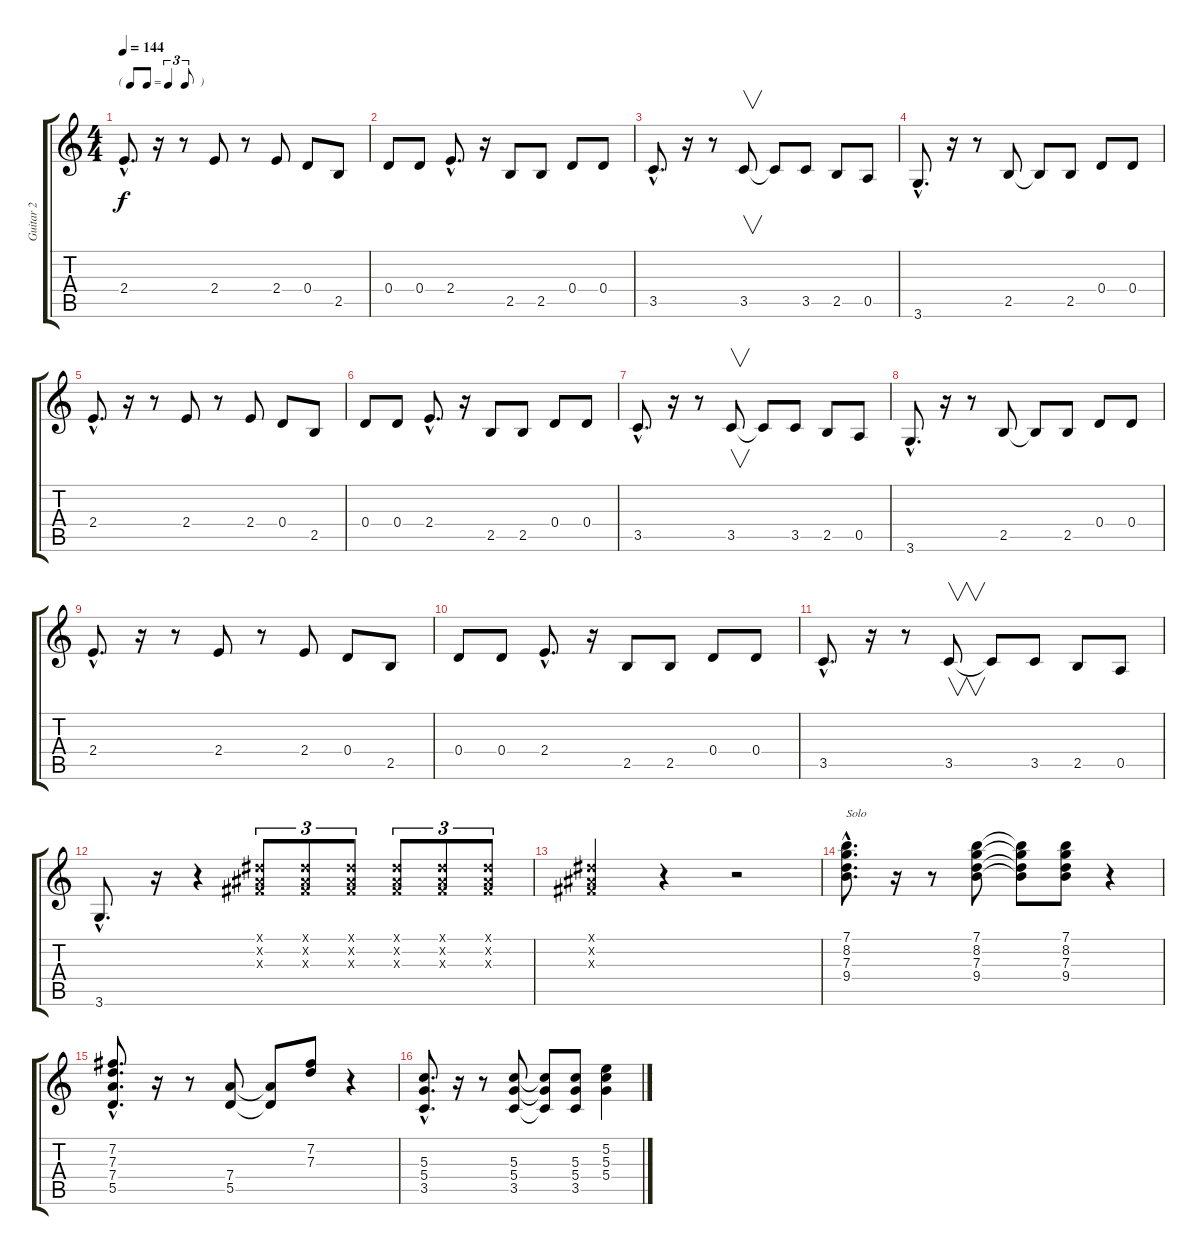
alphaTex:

\track ("Guitar 2" "Guitar 2") {instrument electricguitarclean}
\staff {score tabs}
\tuning (E4 B3 G3 D3 A2 E2) {hide}
\ts (4 4)
\tf triplet8th
\tempo 144
\clef g2
\ks c
2.4{hac}.8{d dy f} r.16 r.8 2.4.8 r.8 2.4.8 0.4.8 2.5.8 |
0.4.8 0.4.8 2.4{hac}.8{d} r.16 2.5.8 2.5.8 0.4.8 0.4.8 |
3.5{hac}.8{d} r.16 r.8 3.5.8{v} 3.5{t}.8 3.5.8 2.5.8 0.5.8 |
3.6{hac}.8{d} r.16 r.8 2.5.8 2.5{t}.8 2.5.8 0.4.8 0.4.8 |
2.4{hac}.8{d} r.16 r.8 2.4.8 r.8 2.4.8 0.4.8 2.5.8 |
0.4.8 0.4.8 2.4{hac}.8{d} r.16 2.5.8 2.5.8 0.4.8 0.4.8 |
3.5{hac}.8{d} r.16 r.8 3.5.8{v} 3.5{t}.8 3.5.8 2.5.8 0.5.8 |
3.6{hac}.8{d} r.16 r.8 2.5.8 2.5{t}.8 2.5.8 0.4.8 0.4.8 |
2.4{hac}.8{d} r.16 r.8 2.4.8 r.8 2.4.8 0.4.8 2.5.8 |
0.4.8 0.4.8 2.4{hac}.8{d} r.16 2.5.8 2.5.8 0.4.8 0.4.8 |
3.5{hac}.8{d} r.16 r.8 3.5.8{v} 3.5{t}.8 3.5.8 2.5.8 0.5.8 |
3.6{hac}.8{d} r.16 r.4 (-1.1{x} -1.2{x} -1.3{x}).8{tu (3 2)} (-1.1{x} -1.2{x} -1.3{x}).8{tu (3 2)} (-1.1{x} -1.2{x} -1.3{x}).8{tu (3 2)} (-1.1{x} -1.2{x} -1.3{x}).8{tu (3 2)} (-1.1{x} -1.2{x} -1.3{x}).8{tu (3 2)} (-1.1{x} -1.2{x} -1.3{x}).8{tu (3 2)} |
(-1.1{x} -1.2{x} -1.3{x}).4 r.4 r.2 |
(7.1{hac} 8.2{hac} 7.3{hac} 9.4{hac}).8{d txt "Solo"} r.16 r.8 (7.1 8.2 7.3 9.4).8 (7.1{t} 8.2{t} 7.3{t} 9.4{t}).8 (7.1 8.2 7.3 9.4).8 r.4 |
(7.2{hac} 7.3{hac} 7.4{hac} 5.5{hac}).8{d} r.16 r.8 (7.4 5.5).8 (7.4{t} 5.5{t}).8 (7.2 7.3).8 r.4 |
(5.3{hac} 5.4{hac} 3.5{hac}).8{d} r.16 r.8 (5.3 5.4 3.5).8 (5.3{t} 5.4{t} 3.5{t}).8 (5.3 5.4 3.5).8 (5.2 5.3 5.4).4
